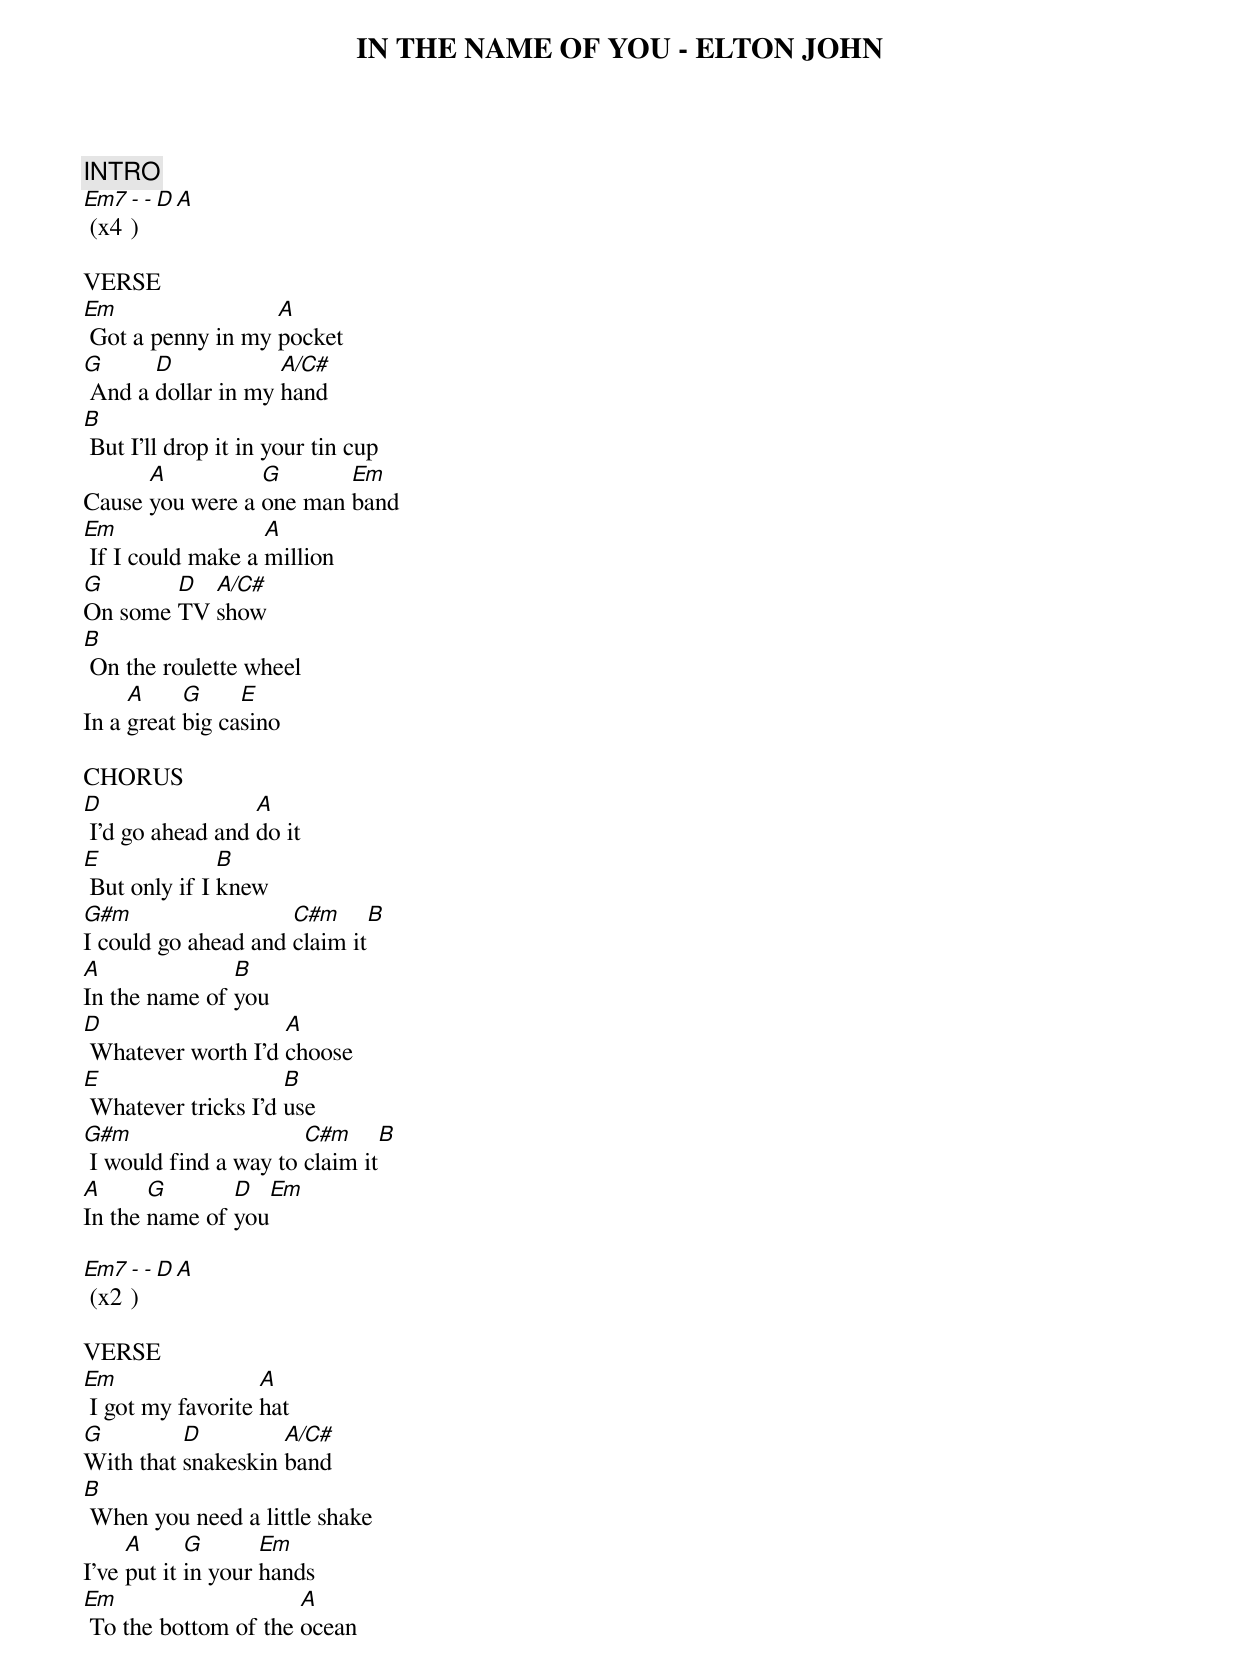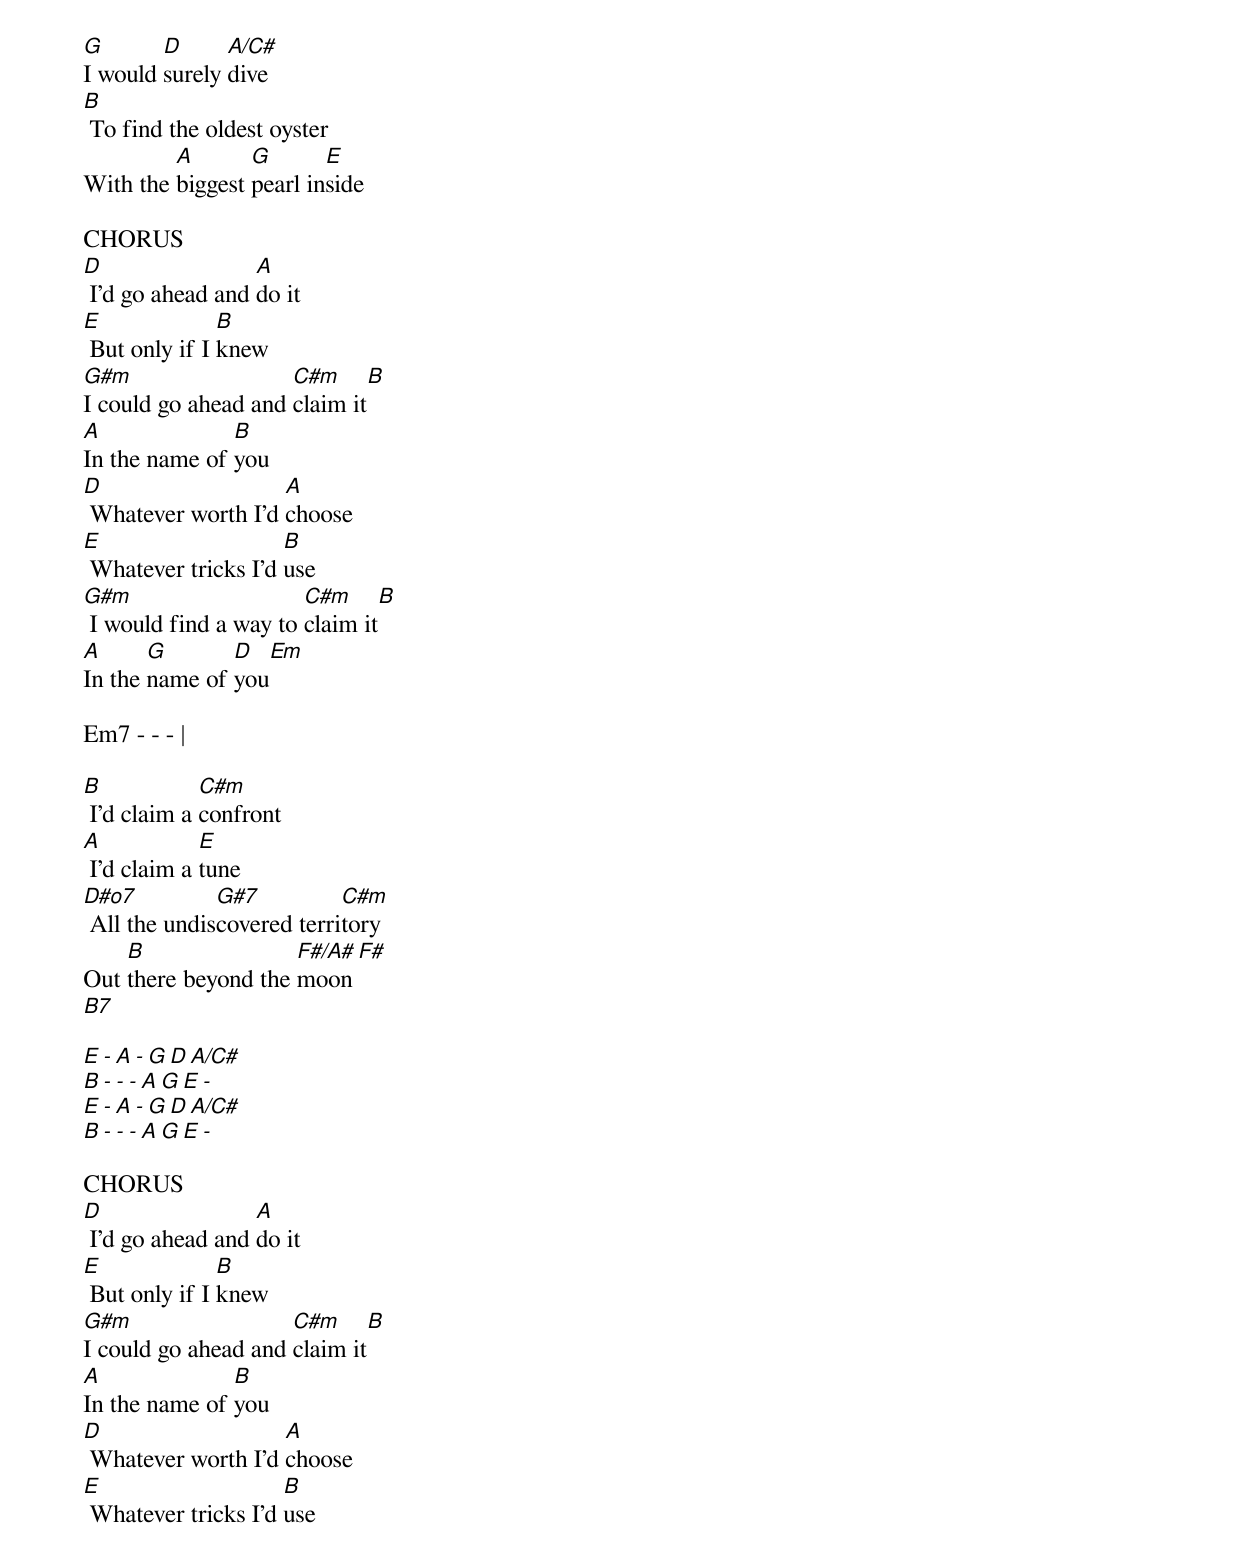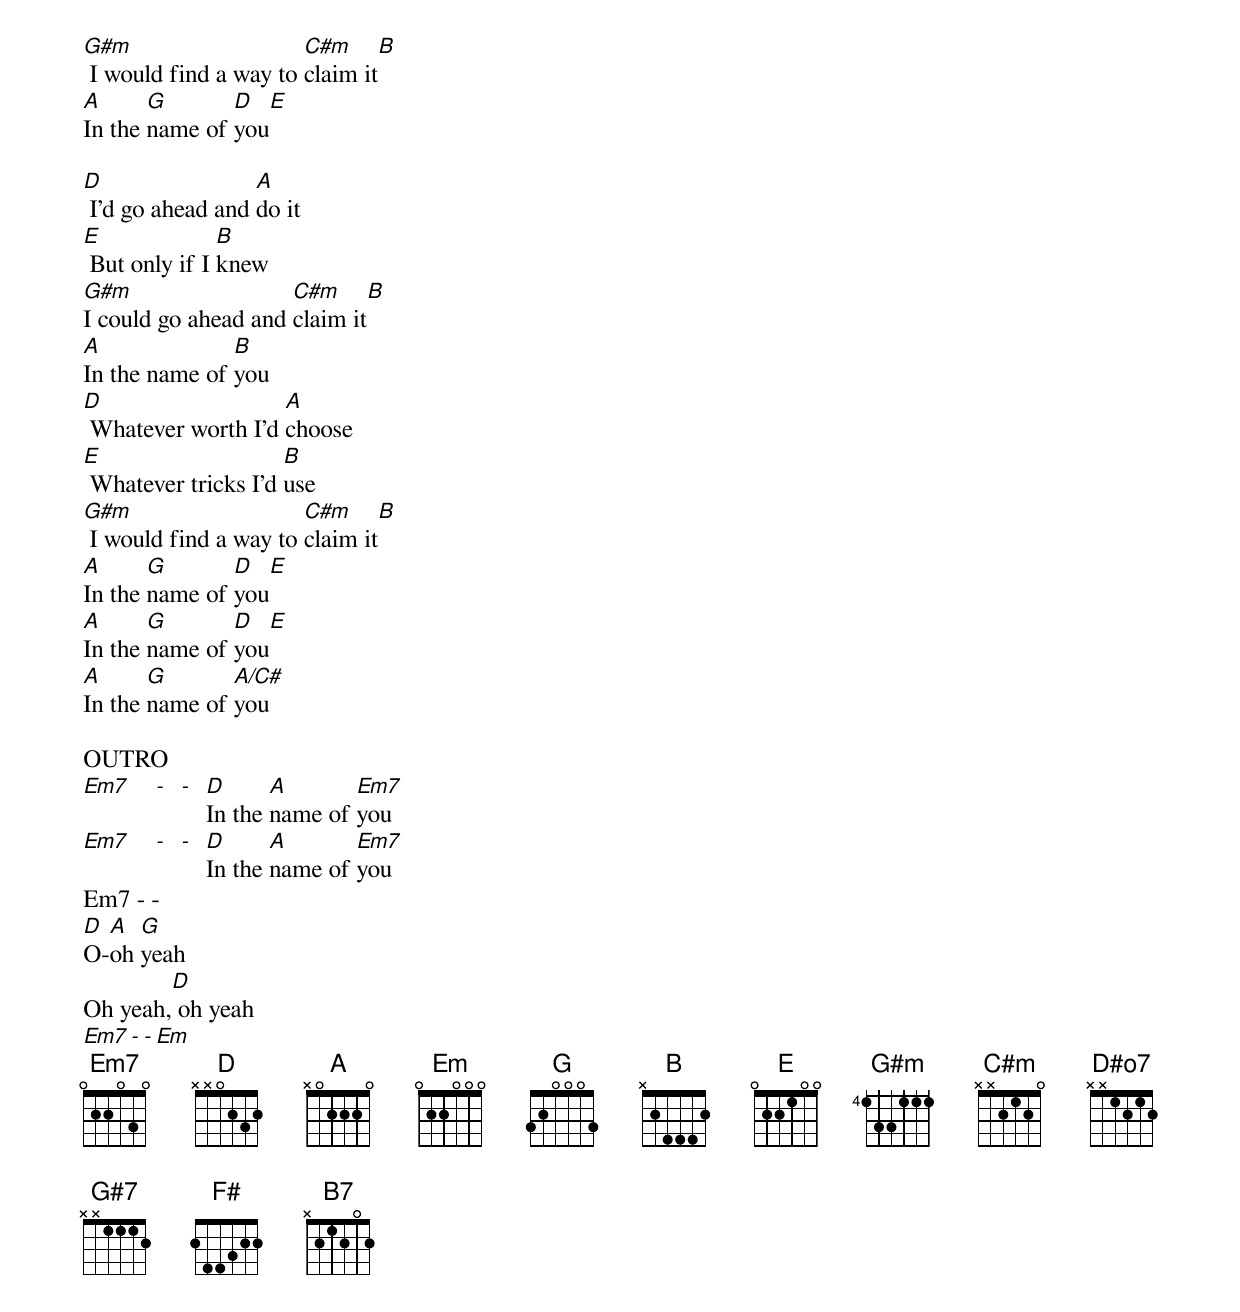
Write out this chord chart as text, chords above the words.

IN THE NAME OF YOU - ELTON JOHN

INTRO
Em7 - - D A
 (x4)

VERSE
Em                 A
 Got a penny in my pocket
G      D            A/C#
 And a dollar in my hand
B
 But I'll drop it in your tin cup
      A          G       Em
Cause you were a one man band
Em                 A
 If I could make a million
G       D  A/C#
On some TV show
B
 On the roulette wheel
     A     G     E
In a great big casino

CHORUS
D                 A
 I'd go ahead and do it
E              B
 But only if I knew
G#m                  C#m     B
I could go ahead and claim it
A              B
In the name of you
D                   A
 Whatever worth I'd choose
E                    B
 Whatever tricks I'd use
G#m                    C#m     B
 I would find a way to claim it
A      G       D  Em
In the name of you

Em7 - - D A
 (x2)

VERSE
Em                 A
 I got my favorite hat
G         D         A/C#
With that snakeskin band
B
 When you need a little shake
     A      G       Em
I've put it in your hands
Em                    A
 To the bottom of the ocean
G       D      A/C#
I would surely dive
B
 To find the oldest oyster
         A       G       E
With the biggest pearl inside

CHORUS
D                 A
 I'd go ahead and do it
E              B
 But only if I knew
G#m                  C#m     B
I could go ahead and claim it
A              B
In the name of you
D                   A
 Whatever worth I'd choose
E                    B
 Whatever tricks I'd use
G#m                    C#m     B
 I would find a way to claim it
A      G       D  Em
In the name of you

Em7 - - - |

B            C#m
 I'd claim a confront
A            E
 I'd claim a tune
D#o7          G#7          C#m
 All the undiscovered territory
    B                F#/A# F#
Out there beyond the moon
B7

E - A - G D A/C#
B - - - A G E -
E - A - G D A/C#
B - - - A G E -

CHORUS
D                 A
 I'd go ahead and do it
E              B
 But only if I knew
G#m                  C#m     B
I could go ahead and claim it
A              B
In the name of you
D                   A
 Whatever worth I'd choose
E                    B
 Whatever tricks I'd use
G#m                    C#m     B
 I would find a way to claim it
A      G       D  E
In the name of you

D                 A
 I'd go ahead and do it
E              B
 But only if I knew
G#m                  C#m     B
I could go ahead and claim it
A              B
In the name of you
D                   A
 Whatever worth I'd choose
E                    B
 Whatever tricks I'd use
G#m                    C#m     B
 I would find a way to claim it
A      G       D  E
In the name of you
A      G       D  E
In the name of you
A      G       A/C#
In the name of you

OUTRO
Em7 - - D      A       Em7
        In the name of you
Em7 - - D      A       Em7
        In the name of you
Em7 - -
D A  G
O-oh yeah
        D
Oh yeah, oh yeah
Em7 - - Em
